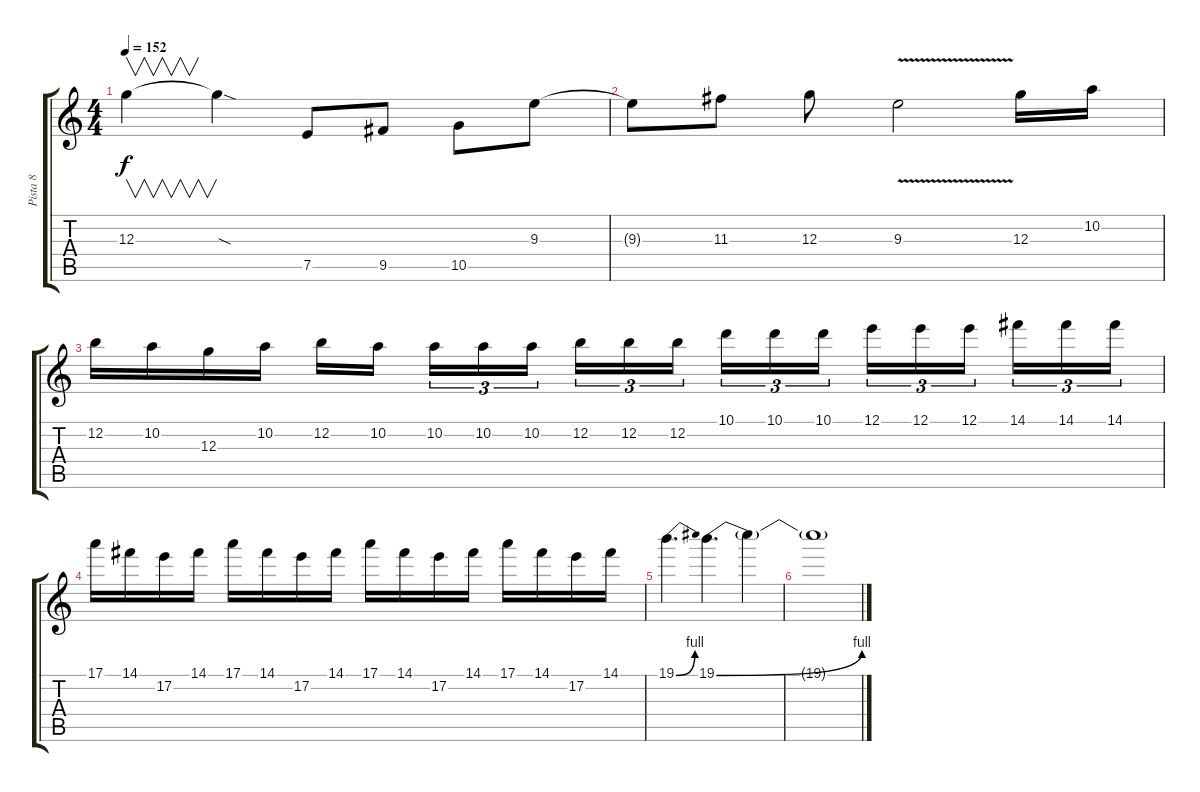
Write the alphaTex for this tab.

\track ("Pista 8" "Pista 8") {instrument overdrivenguitar}
\staff {score tabs}
\tuning (E4 B3 G3 D3 A2 E2) {hide}
\ts (4 4)
\tempo 152
\clef g2
\ks c
12.3.4{v dy f} 12.3{sod t}.4 7.5.8 9.5.8 10.5.8 9.3.8 |
9.3{t}.8 11.3.8 12.3.8 9.3{v}.2 12.3.16 10.2.16 |
12.2.16 10.2.16 12.3.16 10.2.16 12.2.16 10.2.16{beam splitsecondary} 10.2.16{tu (3 2)} 10.2.16{tu (3 2)} 10.2.16{tu (3 2)} 12.2.16{tu (3 2)} 12.2.16{tu (3 2)} 12.2.16{tu (3 2) beam splitsecondary} 10.1.16{tu (3 2)} 10.1.16{tu (3 2)} 10.1.16{tu (3 2)} 12.1.16{tu (3 2)} 12.1.16{tu (3 2)} 12.1.16{tu (3 2) beam splitsecondary} 14.1.16{tu (3 2)} 14.1.16{tu (3 2)} 14.1.16{tu (3 2)} |
17.1.16 14.1.16 17.2.16 14.1.16 17.1.16 14.1.16 17.2.16 14.1.16 17.1.16 14.1.16 17.2.16 14.1.16 17.1.16 14.1.16 17.2.16 14.1.16 |
19.1{be (bend 0 0 60 4)}.4{d} 19.1{be (bend 0 0 60 4)}.4{d volume 5} 19.1{t}.4 |
19.1{t}.1
